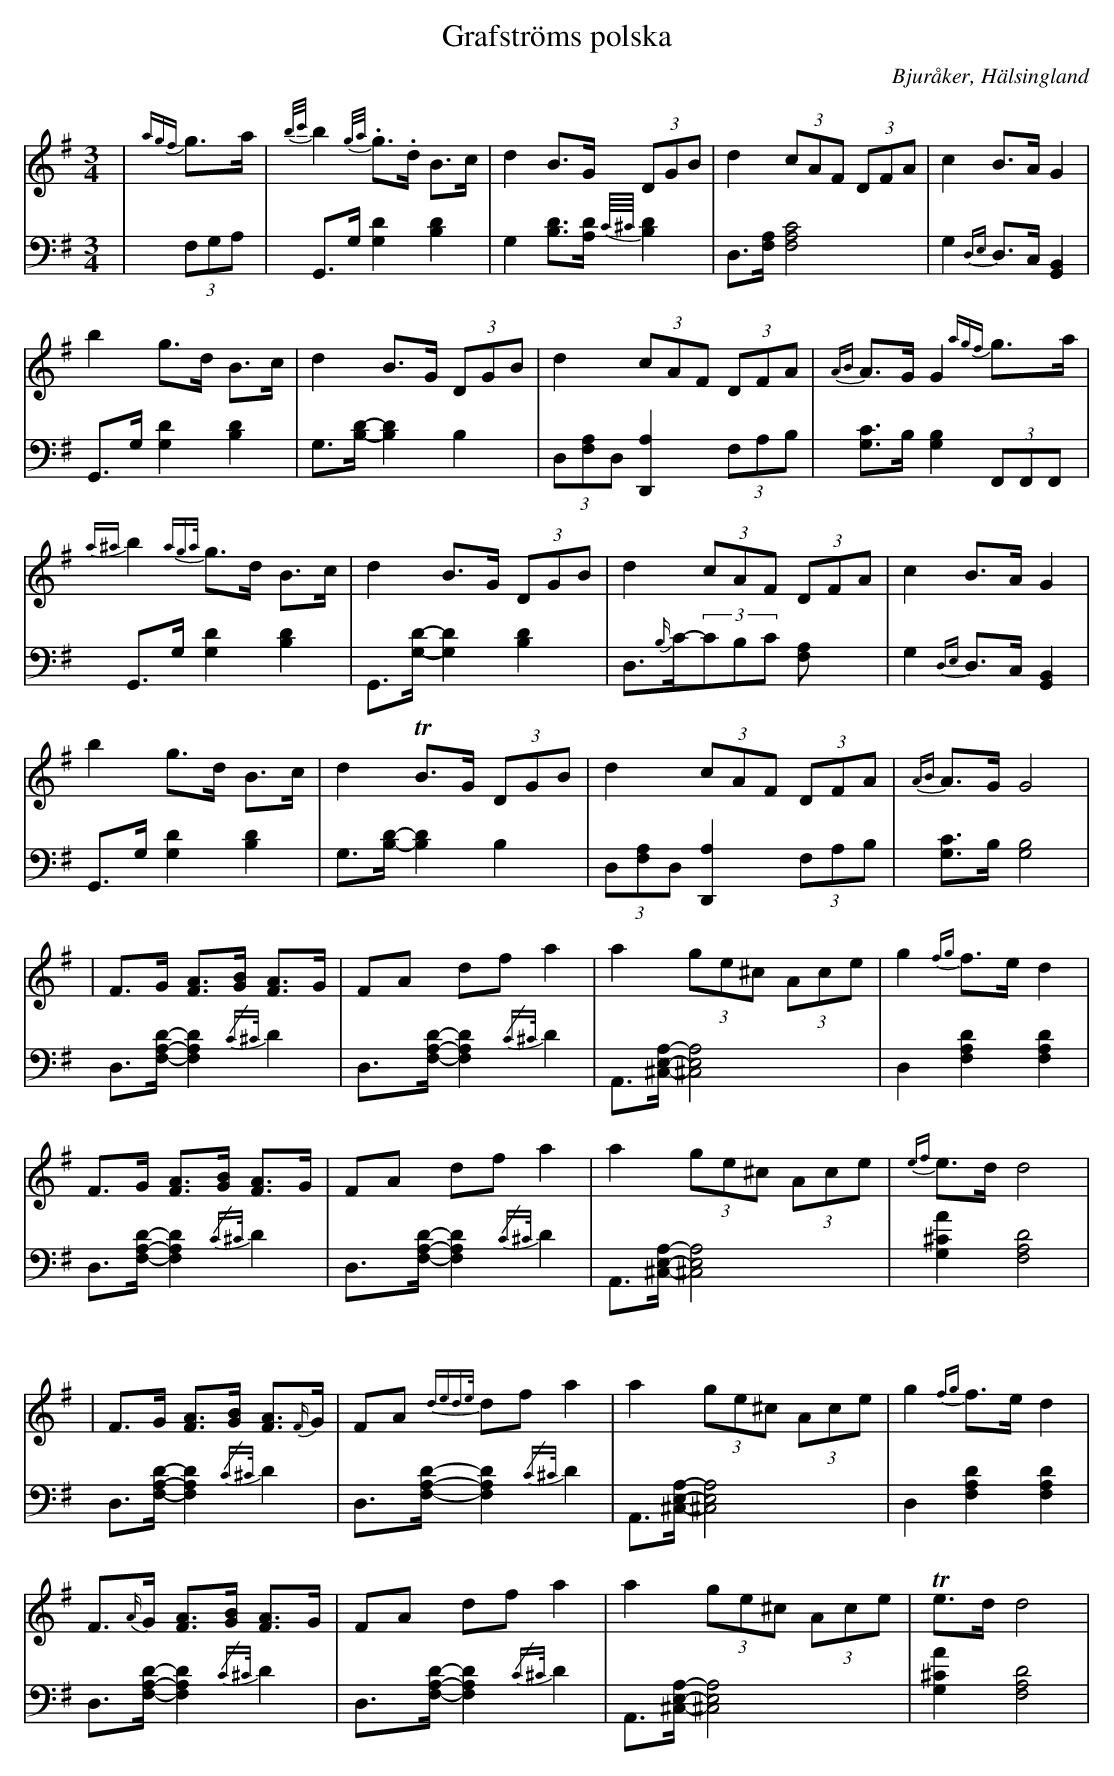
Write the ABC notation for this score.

X:1
T: Grafströms polska
O: Bjuråker, Hälsingland
M: 3/4
L: 1/8
K: G
V:1
V:2
V: 1
|{agf}g>a|{b/c'/}b2. {g/a/}g.>d B>c|d2 B>G (3DGB|d2 (3cAF (3DFA|c2 B>A G2|
b2 g>d B>c|d2 B>G (3DGB|d2 (3cAF (3DFA|{AB}A>G G2 {agf}g>a|
{a^a}b2 {aga/}g>d B>c|d2 B>G (3DGB|d2 (3cAF (3DFA|c2 B>A G2|
b2 g>d B>c|d2 TB>G (3DGB|d2 (3cAF (3DFA|{AB}A>G G4|
|F>G [FA]>[GB] [FA]>G |FA df a2 |a2 (3ge^c (3Ace |g2 {fg}f>e d2 |
F>G [FA]>[GB] [FA]>G |FA df a2 |a2 (3ge^c (3Ace |{ef}e>d d4|
|F>G [FA]>[GB] [FA]>{F/}G |FA {dede/}df a2 |a2 (3ge^c (3Ace |g2 {fg}f>e d2 |
F>{A/}G [FA]>[GB] [FA]>G |FA df a2 |a2 (3ge^c (3Ace |Te>d d4|
V:2 clef=bass
|(3F,G,A, | G,,>G, [G,2D2] [B,2D2]|G,2 [B,D]>[A,D] {C//^C//}[B,D]2|D,>[F,A,] [F,4A,4C4]| G,2 {D,E,}D,>C, [G,,2B,,2]|
 G,,>G, [G,2D2] [B,2D2]|G,>[B,D]-[B,2D2] B,2|(3D,[F,A,]D, [D,,2A,2] (3F,A,B,| [G,C]>B, [G,2B,2](3F,,F,,F,,|
G,,>G, [G,2D2] [B,2D2]|G,,>[G,D]-[G,2D2] [B,2D2]|D,>{B,/}C-(3CB,C [F,2A,]| G,2 {D,E,}D,>C, [G,,2B,,2]|
 G,,>G, [G,2D2] [B,2D2]|G,>[B,D]-[B,2D2] B,2|(3D,[F,A,]D, [D,,2A,2] (3F,A,B,| [G,C]>B, [G,4B,4]|
D,>[F,A,D]-[F,2A,2D2] {/C^C/}D2|D,>[F,A,D]-[F,2A,2D2] {/C^C/}D2| A,,>[^C,E,A,]-[^C,4E,4A,4]|D,2 [F,2A,2D2] [F,2A,2D2] |
D,>[F,A,D]-[F,2A,2D2] {/C^C/}D2| D,>[F,A,D]-[F,2A,2D2] {/C^C/}D2| A,,>[^C,E,A,]-[^C,4E,4A,4]| [G,2A2^C2] [F,4A,4D4]|
D,>[F,A,D]-[F,2A,2D2] {/C^C/}D2|D,>[F,A,D]-[F,2A,2D2] {/C^C/}D2| A,,>[^C,E,A,]-[^C,4E,4A,4]|D,2 [F,2A,2D2] [F,2A,2D2] |
D,>[F,A,D]-[F,2A,2D2] {/C^C/}D2| D,>[F,A,D]-[F,2A,2D2] {/C^C/}D2| A,,>[^C,E,A,]-[^C,4E,4A,4]| [G,2A2^C2] [F,4A,4D4]|
